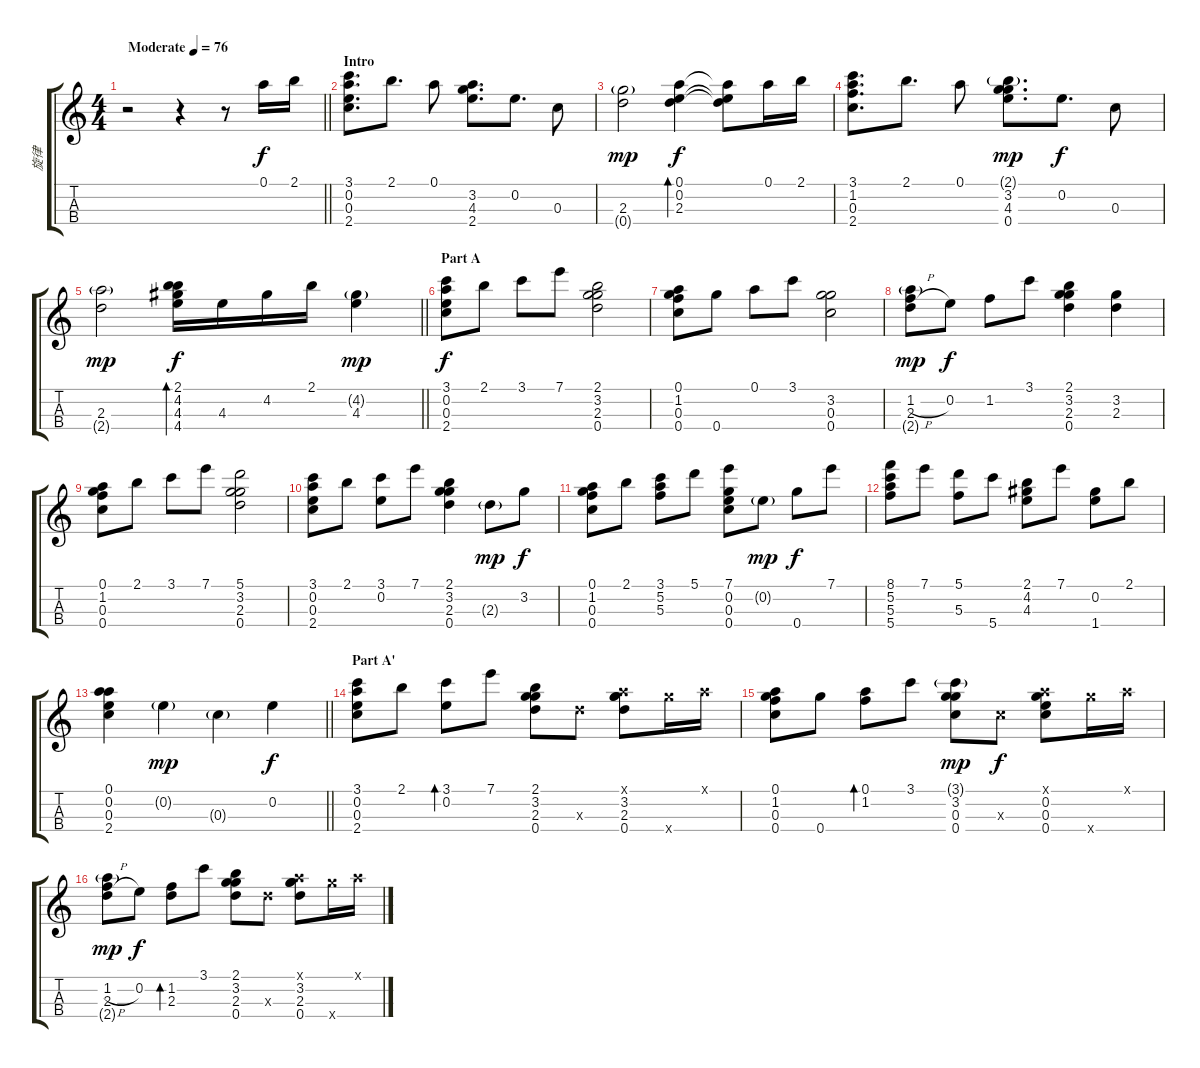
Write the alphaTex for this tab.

\track ("旋律" "旋律") {instrument acousticguitarnylon}
\staff {score tabs}
\tuning (A4 E4 C4 G4) {hide}
\ts (4 4)
\tempo (76 "Moderate")
\clef g2
\barLineRight lightlight
\ks c
r.2{dy f instrument acousticguitarnylon} r.4 r.8 0.1.16 2.1.16 |
\section ("" "Intro")
(3.1 0.2 0.3 2.4).8{d} 2.1.8{d} 0.1.8 (3.2 4.3 2.4).8{d} 0.2.8{d} 0.3.8 |
(2.3 0.4{g}).2{dy mp} (0.1 0.2 2.3).4{bd 60 dy f} (0.1{t} 0.2{t} 2.3{t}).8 0.1.16 2.1.16 |
(3.1 1.2 0.3 2.4).8{d} 2.1.8{d} 0.1.8 (2.1{g} 3.2 4.3 0.4).8{d dy mp} 0.2.8{d dy f} 0.3.8 |
\barLineRight lightlight
(2.3 2.4{g}).2{dy mp} (2.1 4.2 4.3 4.4).16{bd 60 dy f} 4.3.16 4.2.16 2.1.16 (4.2{g} 4.3).4{dy mp} |
\section ("" "Part A")
(3.1 0.2 0.3 2.4).8{dy f} 2.1.8 3.1.8 7.1.8 (2.1 3.2 2.3 0.4).2 |
(0.1 1.2 0.3 0.4).8 0.4.8 0.1.8 3.1.8 (3.2 0.3 0.4).2 |
(1.2{h} 2.3 2.4{g}).8{dy mp} 0.2.8{dy f} 1.2.8 3.1.8 (2.1 3.2 2.3 0.4).4 (3.2 2.3).4 |
(0.1 1.2 0.3 0.4).8 2.1.8 3.1.8 7.1.8 (5.1 3.2 2.3 0.4).2 |
(3.1 0.2 0.3 2.4).8 2.1.8 (3.1 0.2).8 7.1.8 (2.1 3.2 2.3 0.4).4 2.3{g}.8{dy mp} 3.2.8{dy f} |
(0.1 1.2 0.3 0.4).8 2.1.8 (3.1 5.2 5.3).8 5.1.8 (7.1 0.2 0.3 0.4).8 0.2{g}.8{dy mp} 0.4.8{dy f} 7.1.8 |
(8.1 5.2 5.3 5.4).8 7.1.8 (5.1 5.3).8 5.4.8 (2.1 4.2 4.3).8 7.1.8 (0.2 1.4).8 2.1.8 |
\barLineRight lightlight
(0.1 0.2 0.3 2.4).4 0.2{g}.4{dy mp} 0.3{g}.4 0.2.4{dy f} |
\section ("" "Part A'")
(3.1 0.2 0.3 2.4).8 2.1.8 (3.1 0.2).8{bd 30} 7.1.8 (2.1 3.2 2.3 0.4).8 2.3{x}.8 (0.1{x} 3.2 2.3 0.4).8 0.4{x}.16 0.1{x}.16 |
(0.1 1.2 0.3 0.4).8 0.4.8 (0.1 1.2).8{bd 30} 3.1.8 (3.1{g} 3.2 0.3 0.4).8{dy mp} 0.3{x}.8{dy f} (0.1{x} 0.2 0.3 0.4).8 0.4{x}.16 0.1{x}.16 |
(1.2{h} 2.3 2.4{g}).8{dy mp} 0.2.8{dy f} (1.2 2.3).8{bd 30} 3.1.8 (2.1 3.2 2.3 0.4).8 2.3{x}.8 (0.1{x} 3.2 2.3 0.4).8 0.4{x}.16 0.1{x}.16
